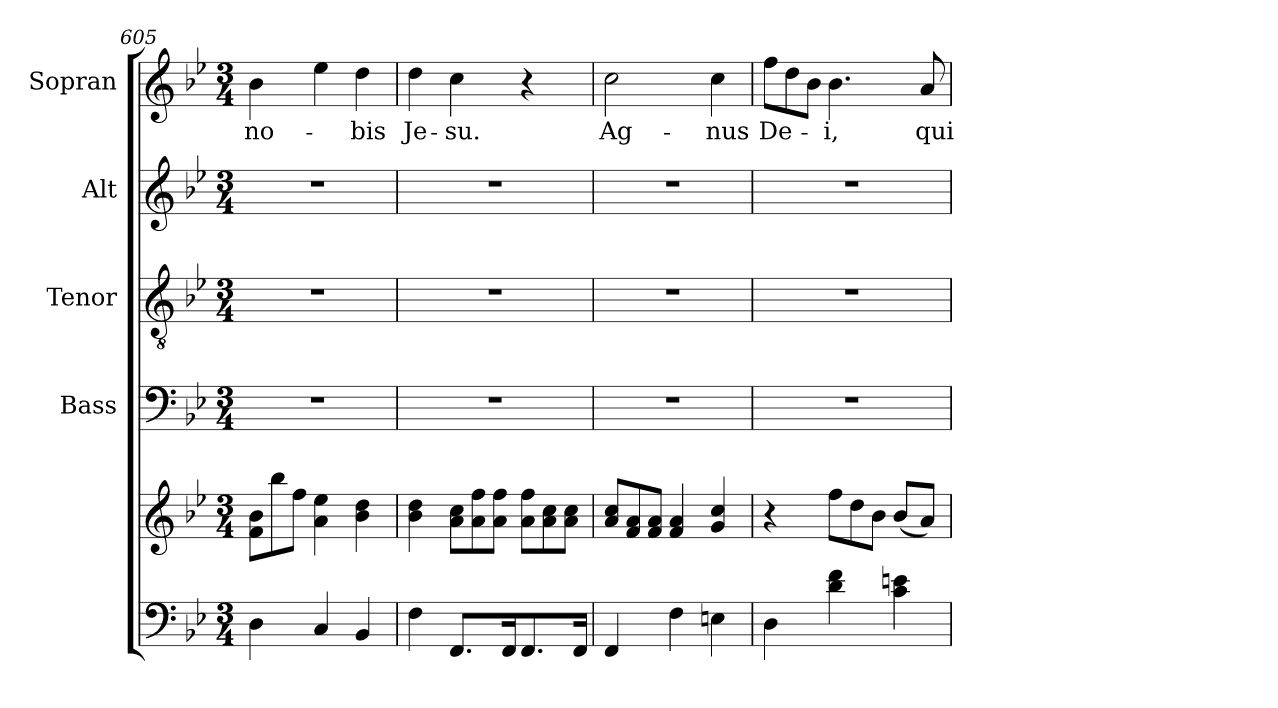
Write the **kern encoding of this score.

**kern	**kern	**kern	**kern	**kern	**kern	**text
*part5	*part5	*part4	*part3	*part2	*part1	*part1
*staff6	*staff5	*staff4	*staff3	*staff2	*staff1	*staff1
*	*	*I"Bass	*I"Tenor	*I"Alt	*I"Sopran	*
*	*	*I'B.	*I'T.	*I'A.	*I'S.	*
*clefF4	*clefG2	*clefF4	*clefGv2	*clefG2	*clefG2	*
*k[b-e-]	*k[b-e-]	*k[b-e-]	*k[b-e-]	*k[b-e-]	*k[b-e-]	*
*B-:	*B-:	*B-:	*B-:	*B-:	*B-:	*
*M3/4	*M3/4	*M3/4	*M3/4	*M3/4	*M3/4	*
*	*Xtuplet	*	*	*	*	*
=605	=605	=605	=605	=605	=605	=605
!	!	!	!	!	!	!LO:LY:b
4D\	12f\ 12b-\L	2.r	2.r	2.r	4b-\	no-
.	12bb-\	.	.	.	.	.
.	12ff\J	.	.	.	.	.
4C/	4a\ 4ee-\	.	.	.	4ee-\	.
!	!	!	!	!	!	!LO:LY:b
4BB-/	4b-\ 4dd\	.	.	.	4dd\	-bis
=606	=606	=606	=606	=606	=606	=606
!	!	!	!	!	!	!LO:LY:b
4F\	4b-\ 4dd\	2.r	2.r	2.r	4dd\	Je-
!	!	!	!	!	!	!LO:LY:b
8.FF/L	12a\ 12cc\L	.	.	.	4cc\	-su.
.	12a\ 12ff\	.	.	.	.	.
.	12a\ 12ff\J	.	.	.	.	.
16FF/k	.	.	.	.	.	.
8.FF/	12a\ 12ff\L	.	.	.	4r	.
.	12a\ 12cc\	.	.	.	.	.
.	12a\ 12cc\J	.	.	.	.	.
16FF/Jk	.	.	.	.	.	.
=607	=607	=607	=607	=607	=607	=607
!	!	!	!	!	!	!LO:LY:b
4FF/	12a/ 12cc/L	2.r	2.r	2.r	2cc\	Ag-
.	12f/ 12a/	.	.	.	.	.
.	12f/ 12a/J	.	.	.	.	.
4F\	4f/ 4a/	.	.	.	.	.
!	!	!	!	!	!	!LO:LY:b
4En\	4g/ 4cc/	.	.	.	4cc\	-nus
!!LO:LB:g=z
=608	=608	=608	=608	=608	=608	=608
*	*	*	*	*	*Xtuplet	*
!	!	!	!	!	!	!LO:LY:b
4D\	4r	2.r	2.r	2.r	12ff\L	De-
.	.	.	.	.	12dd\	.
.	.	.	.	.	12b-\J	.
!	!	!	!	!	!	!LO:LY:b
4d\ 4f\	12ff\L	.	.	.	4.b-\	-i,
.	12dd\	.	.	.	.	.
.	12b-\J	.	.	.	.	.
4c\ 4en\	(<8b-/L	.	.	.	.	.
!	!	!	!	!	!	!LO:LY:b
.	8a/J)	.	.	.	8a/	qui
=	=	=	=	=	=	=
*-	*-	*-	*-	*-	*-	*-
